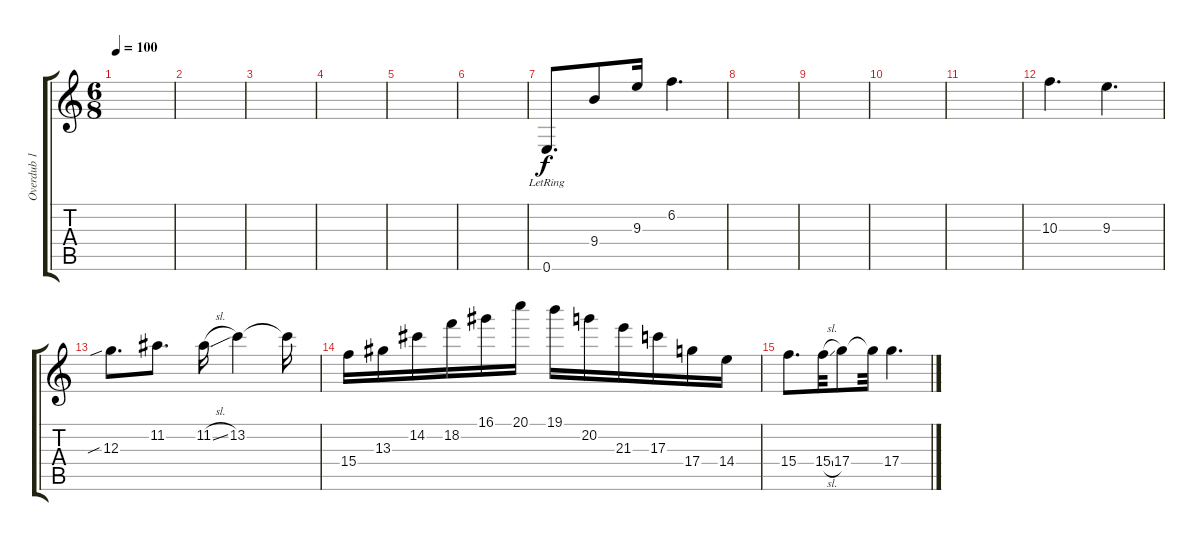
\track ("Overdub 1" "Overdub 1") {instrument overdrivenguitar}
\staff {score tabs}
\tuning (E4 B3 G3 D3 A2 E2) {hide}
\ts (6 8)
\tempo 100
\clef g2
\ks c
|
|
|
|
|
|
0.6{lr}.8{d dy f volume 11 balance 13} 9.4.8 9.3.16 6.2.4{d} |
|
|
|
|
10.3.4{d volume 9 balance 16} 9.3.4{d} |
12.3{sib}.8{d} 11.2.8{d} 11.2{sl}.16 13.2.4 13.2{t}.16 |
15.4.16 13.3.16 14.2.16 18.2.16 16.1.16 20.1.16 19.1.16 20.2.16 21.3.16 17.3.16 17.4.16 14.4.16 |
15.4.8{d} 15.4{sl}.32 17.4.8 17.4{t}.32 17.4.4{d}
